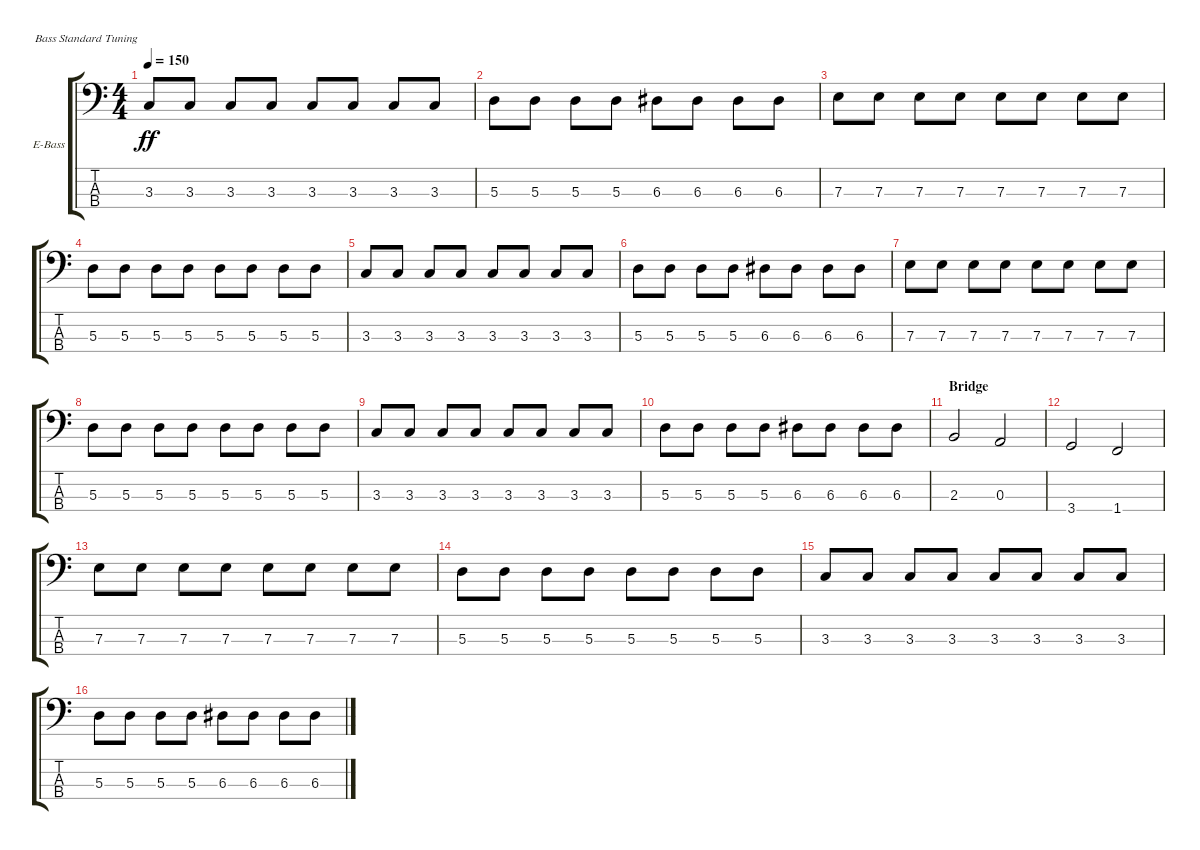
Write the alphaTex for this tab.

\defaultSystemsLayout 4
\bracketExtendMode groupsimilarinstruments
\firstSystemTrackNameOrientation horizontal
\otherSystemsTrackNameOrientation horizontal
\track ("Sv'yatoslav" "E-Bass") {instrument electricbassfinger}
\staff {score tabs}
\tuning (G2 D2 A1 E1)
\ts (4 4)
\tempo 150
\clef f4
\ks c
3.3.8{dy ff} 3.3.8 3.3.8 3.3.8 3.3.8 3.3.8 3.3.8 3.3.8 |
5.3.8 5.3.8 5.3.8 5.3.8 6.3.8 6.3.8 6.3.8 6.3.8 |
7.3.8 7.3.8 7.3.8 7.3.8 7.3.8 7.3.8 7.3.8 7.3.8 |
5.3.8 5.3.8 5.3.8 5.3.8 5.3.8 5.3.8 5.3.8 5.3.8 |
3.3.8 3.3.8 3.3.8 3.3.8 3.3.8 3.3.8 3.3.8 3.3.8 |
5.3.8 5.3.8 5.3.8 5.3.8 6.3.8 6.3.8 6.3.8 6.3.8 |
7.3.8 7.3.8 7.3.8 7.3.8 7.3.8 7.3.8 7.3.8 7.3.8 |
5.3.8 5.3.8 5.3.8 5.3.8 5.3.8 5.3.8 5.3.8 5.3.8 |
3.3.8 3.3.8 3.3.8 3.3.8 3.3.8 3.3.8 3.3.8 3.3.8 |
5.3.8 5.3.8 5.3.8 5.3.8 6.3.8 6.3.8 6.3.8 6.3.8 |
\section ("" "Bridge")
2.3.2 0.3.2 |
3.4.2 1.4.2 |
7.3.8 7.3.8 7.3.8 7.3.8 7.3.8 7.3.8 7.3.8 7.3.8 |
5.3.8 5.3.8 5.3.8 5.3.8 5.3.8 5.3.8 5.3.8 5.3.8 |
3.3.8 3.3.8 3.3.8 3.3.8 3.3.8 3.3.8 3.3.8 3.3.8 |
5.3.8 5.3.8 5.3.8 5.3.8 6.3.8 6.3.8 6.3.8 6.3.8
